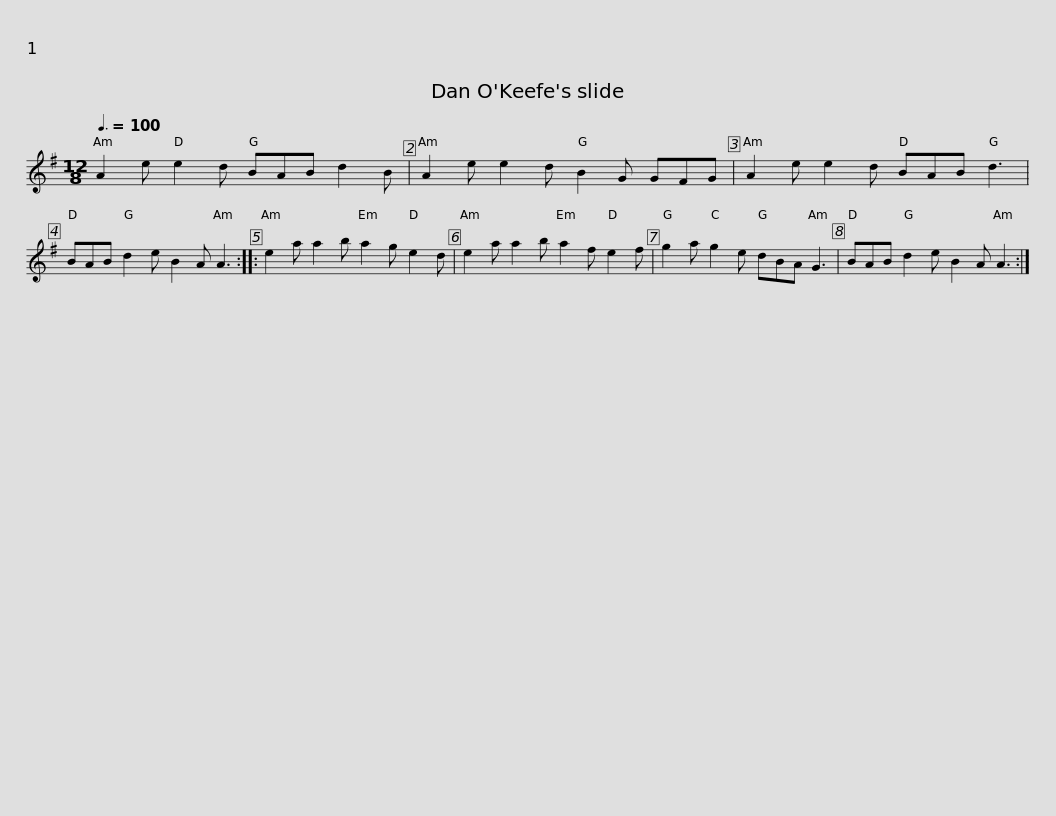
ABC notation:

X:1
L:1/8
Q:3/8=100
M:12/8
I:linebreak $
K:G
V:1 treble
V:1
 A2 e e2 d BAB d2 B | A2 e e2 d B2 G GFG | A2 e e2 d BAB d3 | BAB d2 e B2 A A3 ::$ e2 a a2 b a2 g e2 d | %5
 e2 a a2 b a2 f e2 f | g2 a g2 e dBA G3 | BAB d2 e B2 A A3 :| %8
